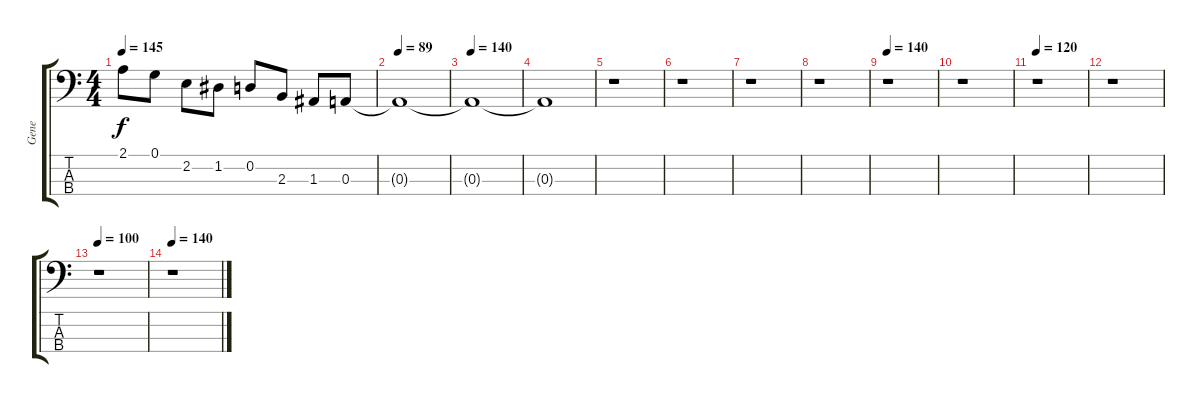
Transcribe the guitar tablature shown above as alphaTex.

\track ("Gene" "Gene") {instrument electricbasspick}
\staff {score tabs}
\tuning (G2 D2 A1 E1) {hide}
\ts (4 4)
\tempo 145
\clef f4
\ks c
2.1.8{dy f} 0.1.8 2.2.8 1.2.8 0.2.8 2.3.8 1.3.8 0.3.8 |
\tempo 89
0.3{t}.1 |
\tempo 140
0.3{t}.1 |
0.3{t}.1 |
r.1 |
r.1 |
r.1 |
r.1 |
\tempo 140
r.1 |
r.1 |
\tempo 120
r.1 |
r.1 |
\tempo 100
r.1 |
\tempo 140
r.1
